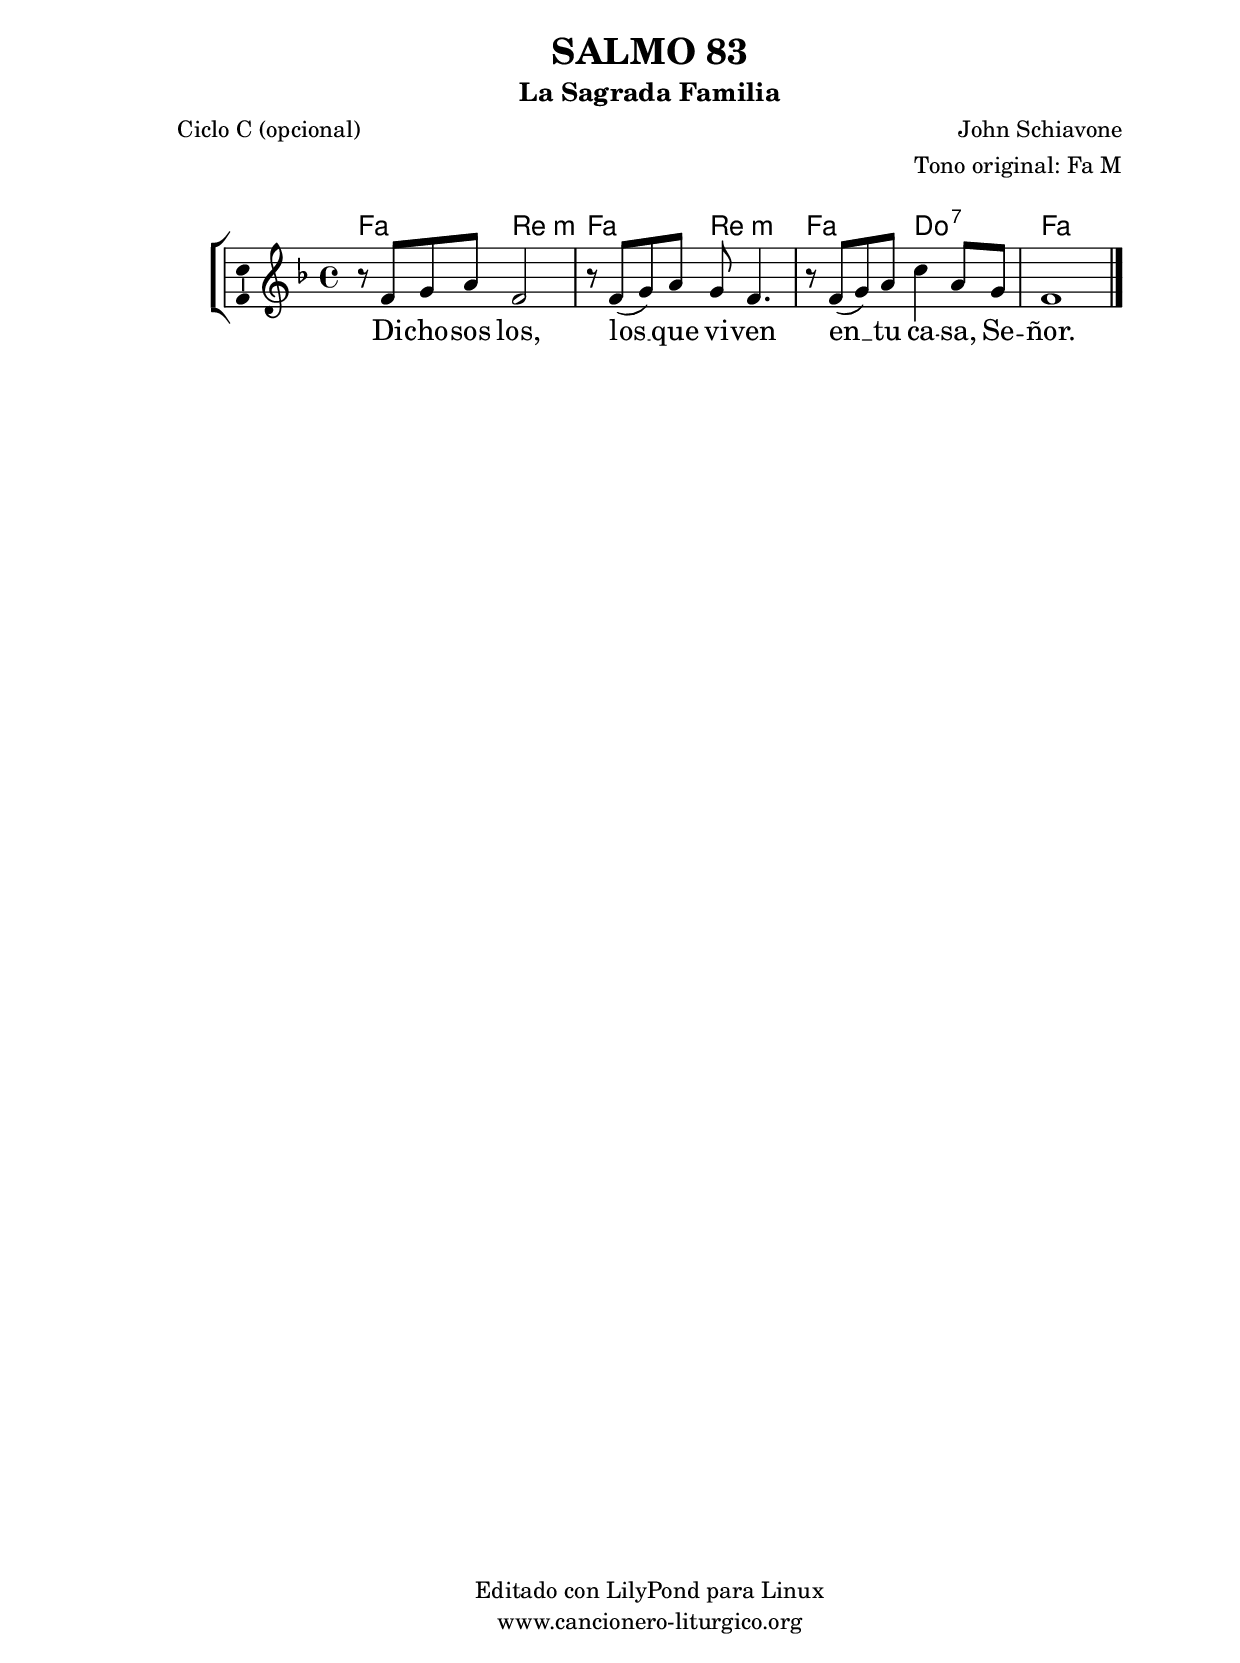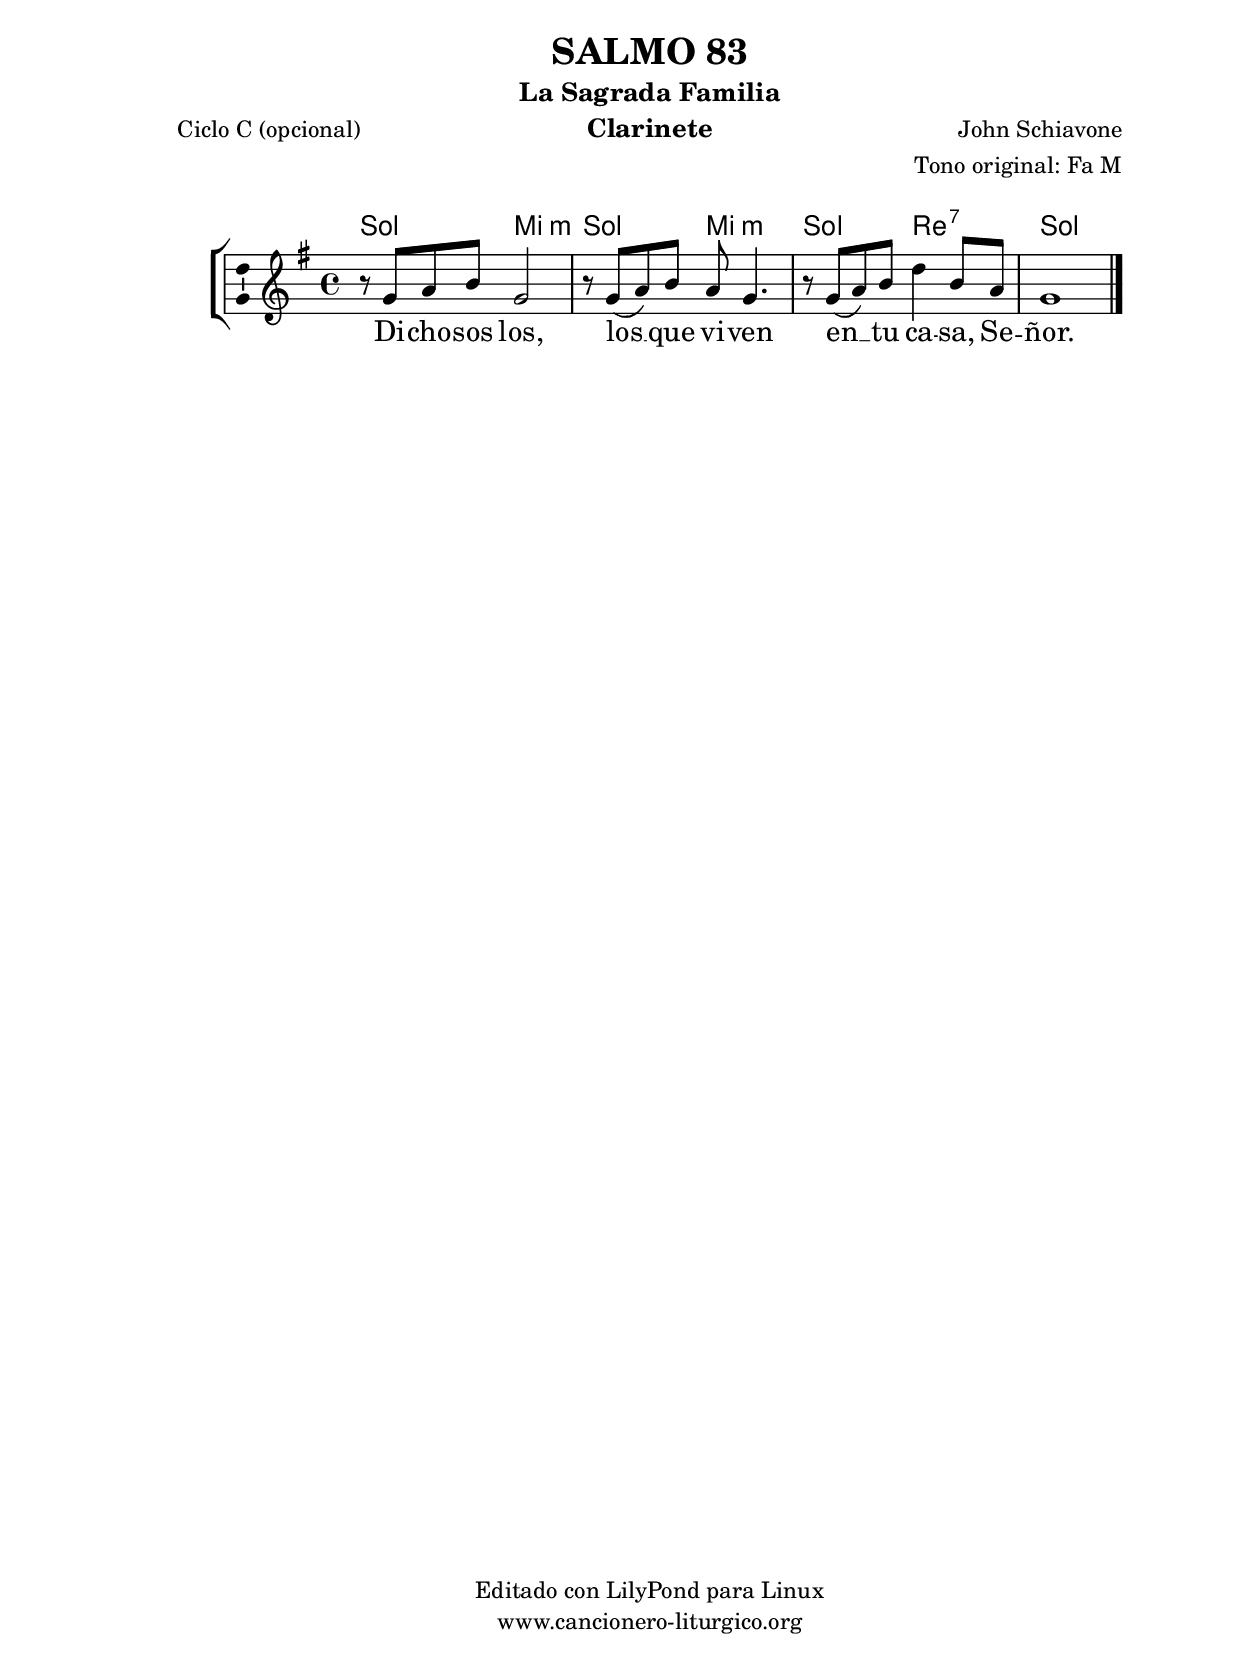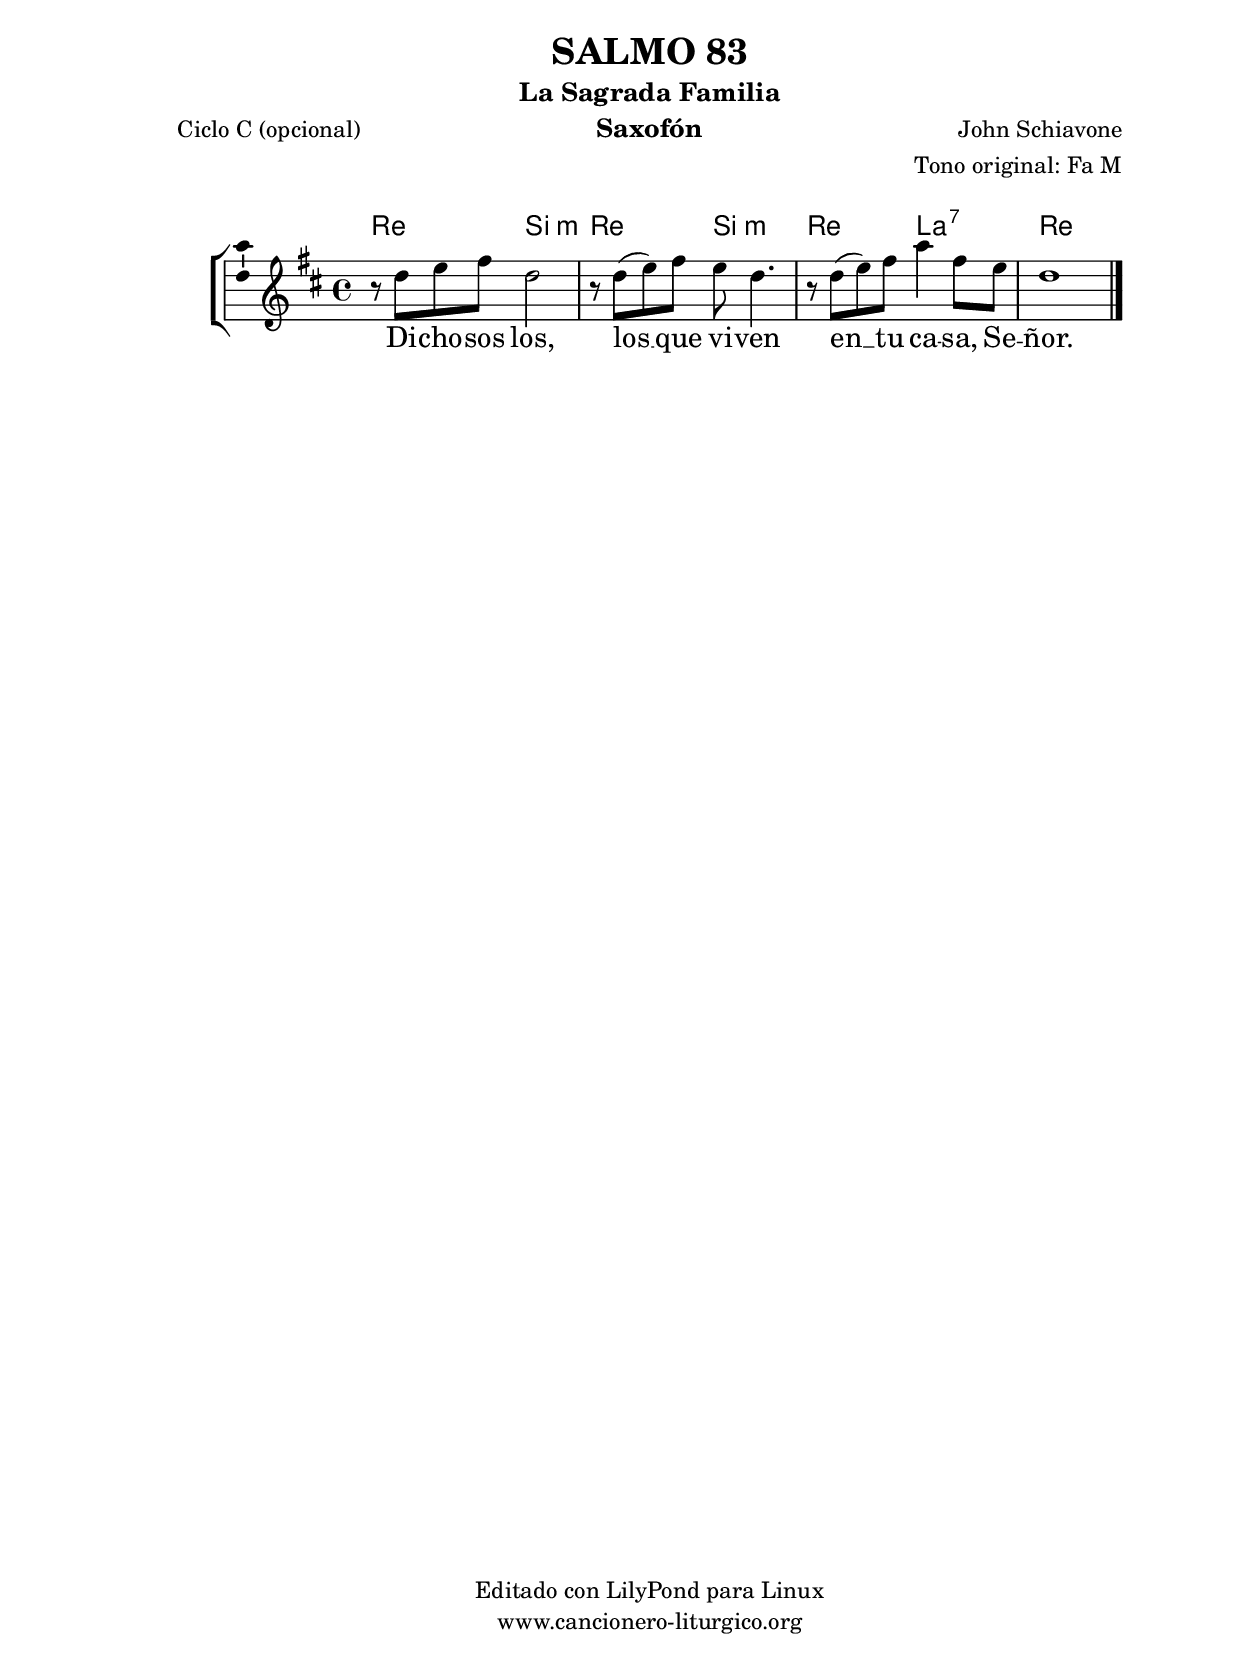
%
%para convertir .midi en .wav:
%timidity filename.midi -Ow -o finename.wav
%
%
%Para convertir de .wav a .mp3:
%lame -h -m j filename.wav
%
%
%para escuchar el midi:
%timidity nombrefichero.midi
%


%versión de lilypond para la que se ha escrito esta partitura:
\version "2.16.0"

	%Tamaño papel
	#(set-default-paper-size "a4")
	%Tamaño partitura
	#(set-global-staff-size 20)
	%No responde al pulsar sobre una nota
	#(ly:set-option 'point-and-click #f)

%parámetros del encabezamiento:
\header {
	title = "SALMO 83"
	subtitle = "La Sagrada Familia"
	composer = "John Schiavone"
	poet = "Ciclo C (opcional)"
	meter = ""
	arranger = "Tono original: Fa M"
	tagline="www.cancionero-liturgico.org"
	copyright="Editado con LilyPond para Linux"
	}

%parámetros asociados al papel:
\paper  {
	oddHeaderMarkup = \markup {\fill-line { \on-the-fly #not-first-page \fromproperty #'header:title \on-the-fly #not-first-page \fromproperty #'header:composer }}
	evenHeaderMarkup = \markup {\fill-line { \fromproperty #'header:composer \fromproperty #'header:title }}
	#(set-paper-size "a4")
	print-page-number = ##f
	first-page-number = 1
	print-first-page-number = ##f
%	head-separation = 3.0 \cm
	top-margin = 2.0 \cm
	bottom-margin = 0.5\cm
%%%	bottom-margin = -1.0\cm
	left-margin = 3.0 \cm
	line-width = 16.0 \cm 
	indent = 8\mm
	interscoreline = 2.\mm
	between-system-space = 15\mm
%	para que las partituras no llenen la hoja:
	ragged-bottom = ##t
%	idem para la última hoja:
	ragged-last-bottom = ##f
%	para que las partituras llenen el ancho del papel:
	ragged-last = ##f
	after-title-space = 2.5 \cm
%page-count=1
%system-count=8

	%Flexible Vertical Spacing
%	markup-markup-spacing =
%	#'((basic-distance . 15) (minimum-distance . 15) (padding . 3))
	markup-system-spacing =
	#'((basic-distance . 15) (minimum-distance . 15) (padding . 3))
	system-system-spacing =
	#'((basic-distance . 15) (minimum-distance . 15) (padding . 3))
	score-system-spacing =
	#'((basic-distance . 15) (minimum-distance . 15) (padding . 5))
%	top-system-spacing = % header
%	#'((basic-distance . 8) (minimum-distance . 0) (padding . 3))
%	top-markup-spacing =
%	#'((basic-distance . 20) (minimum-distance . 20) (padding . 3))
	last-bottom-spacing = % footer
	#'((basic-distance . 5) (minimum-distance . 5) (padding . 3))
%	score-markup-spacing =
%	#'((basic-distance . 16) (minimum-distance . 13) (padding . 3))

	}


%parámetros que afectan a toda la partitura:
global =  {
	%clave de sol (G):
	\clef G
	%armadura:
%	\transpose ees f
	\key f \major
	\tempo 4=100
	\set Score.tempoHideNote = ##t
	}


acordes = {
	\italianChords
	\chordmode {
%	\transpose ees f
{

f2 d:m f d:m f c:7 f1

	}
	}
}

melodia = 
%	\transpose ees f
{
	\relative c'{

\time 4/4

r8 f8 g a f2
r8 f8 (g) a g f4.
r8 f8 (g) a c4 a8 g
f1

	\bar "|."
	}
	}


texto = \lyricmode {
Di -- cho -- sos los, los __ que vi -- ven en __ tu ca -- sa, Se -- ñor.
	}


acordesStaff = \context ChordNames = acordesStaff <<
	\set chordChanges = ##t
	\acordes
	>>


vozStaff = \context Voice = vozStaff
\with {\consists "Ambitus_engraver"}
<<
%	\set Staff.instrumentName = ""
%	\set Staff.shortInstrumentName = ""
%	\set Staff.midiInstrument = #"clarinet"
%	\set Staff.midiInstrument = #"cello"
%	\set Staff.midiInstrument = #"flute"
	\set Staff.midiInstrument = #"electric guitar (jazz)"
%	\set Staff.midiInstrument = #"english horn"
%	\set Staff.midiInstrument = #"violin"
%	\set Staff.midiInstrument = #"glockenspiel"
	\set Staff.midiMinimumVolume = #0.7
	\set Staff.midiMaximumVolume = #0.9
	\global
	\melodia
	>>


textoStaff = \context Lyrics = textoStaff <<
	\lyricsto vozStaff \texto
	>>

\book {
	\score {
		\context ChoirStaff {
			\override StaffGroup.SystemStartBracket #'collapse-height = #1
			\override Score.SystemStartBar #'collapse-height = #1
			<<
			\acordesStaff
			\vozStaff
			\textoStaff
			>>
			}
		\layout {
	    		\context {
				\Lyrics
				\override LyricText #'font-size = #2
				}
	   		 \context {
				\Score
				%fontSize = #3
				\override StaffSymbol #'staff-space = #(magstep +3)
				%\override Beam #'thickness = #0.55
				%\override SpacingSpanner #'spacing-increment = #1.0
				%\override Slur #'height-limit = #1.5
				}
			}
		}
	\score {
		\unfoldRepeats
		\context ChoirStaff {
			<<
			\acordesStaff
			\vozStaff
			>>
			}
		\midi {
	  		\context {
	  			\Score
				tempoWholesPerMinute = #(ly:make-moment 70 4)
				}
			}
		}
	}

%Partitura para clarinete
#(define output-suffix "C")
\book {
	\header{
		instrument = "Clarinete"
		}
	\score {
		\context ChoirStaff {
			\override StaffGroup.SystemStartBracket #'collapse-height = #1
			\override Score.SystemStartBar #'collapse-height = #1
\transpose c d
			<<
			\acordesStaff
			\vozStaff
			\textoStaff
			>>
			}
		\layout {
	    		\context {
				\Lyrics
				\override LyricText #'font-size = #2
				}
	   		 \context {
				\Score
				%fontSize = #3
				\override StaffSymbol #'staff-space = #(magstep +3)
				%\override Beam #'thickness = #0.55
				%\override SpacingSpanner #'spacing-increment = #1.0
				%\override Slur #'height-limit = #1.5
				}
			}
		}
	}

%Partitura para saxofón
#(define output-suffix "S")
\book {
	\header{
		instrument = "Saxofón"
		}
	\score {
		\context ChoirStaff {
			\override StaffGroup.SystemStartBracket #'collapse-height = #1
			\override Score.SystemStartBar #'collapse-height = #1
\transpose c a
			<<
			\acordesStaff
			\vozStaff
			\textoStaff
			>>
			}
		\layout {
	    		\context {
				\Lyrics
				\override LyricText #'font-size = #2
				}
	   		 \context {
				\Score
				%fontSize = #3
				\override StaffSymbol #'staff-space = #(magstep +3)
				%\override Beam #'thickness = #0.55
				%\override SpacingSpanner #'spacing-increment = #1.0
				%\override Slur #'height-limit = #1.5
				}
			}
		}
	}

